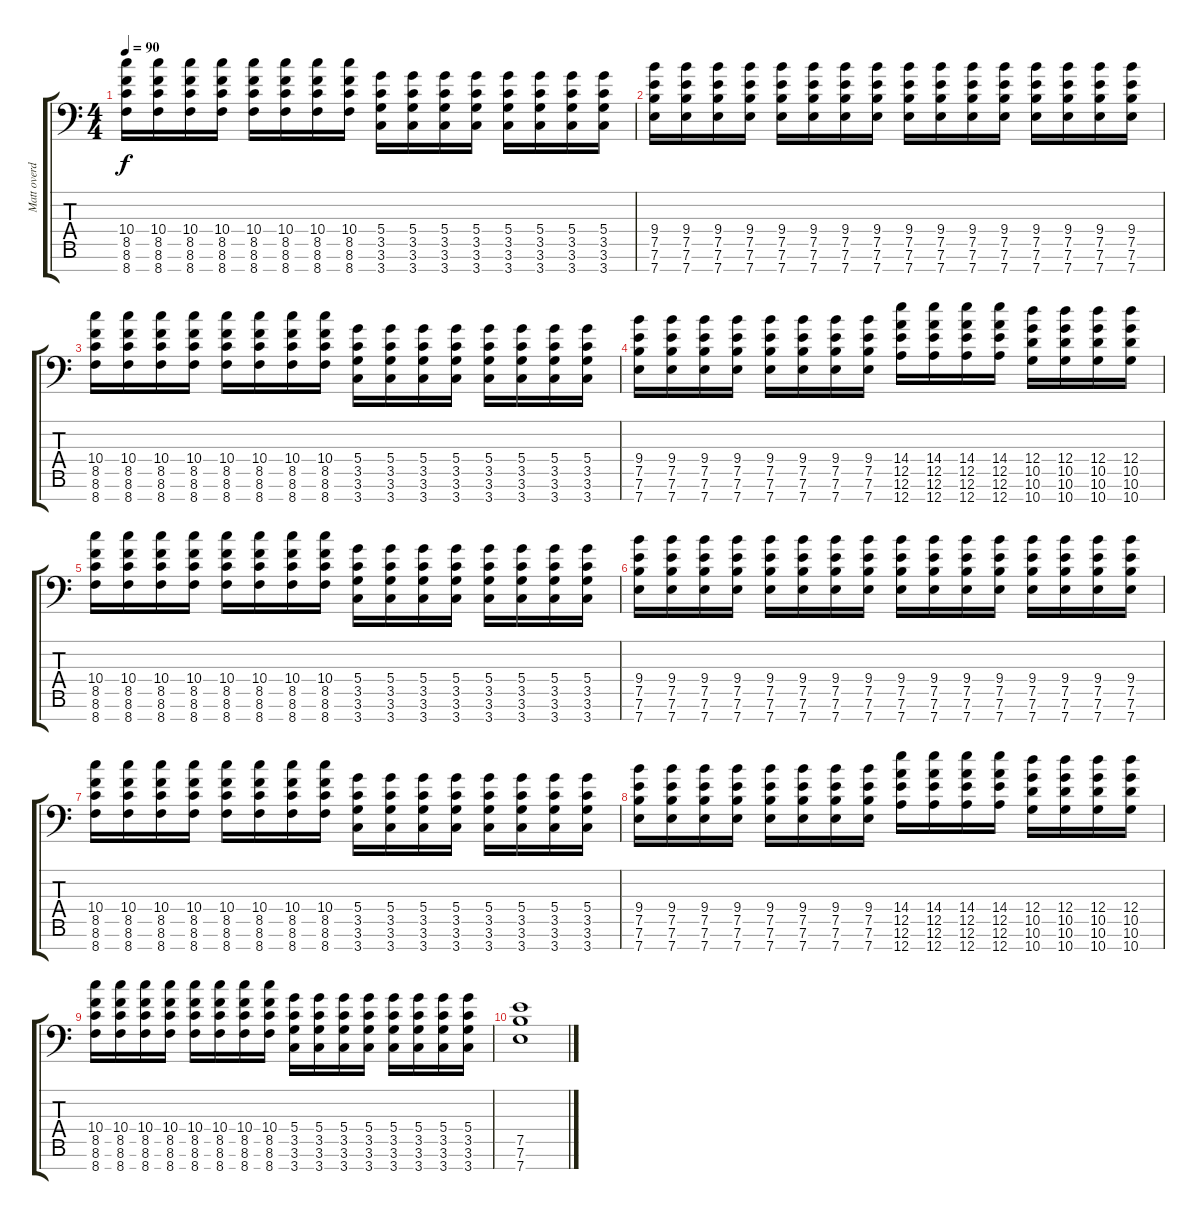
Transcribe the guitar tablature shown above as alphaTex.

\track ("Matt overdubs" "Matt overd") {instrument overdrivenguitar}
\staff {score tabs}
\tuning (E4 B3 G3 D3 A2 E2 A1) {hide}
\ts (4 4)
\tempo 90
\clef f4
\ks c
(10.4 8.5 8.6 8.7).16{dy f} (10.4 8.5 8.6 8.7).16 (10.4 8.5 8.6 8.7).16 (10.4 8.5 8.6 8.7).16 (10.4 8.5 8.6 8.7).16 (10.4 8.5 8.6 8.7).16 (10.4 8.5 8.6 8.7).16 (10.4 8.5 8.6 8.7).16 (5.4 3.5 3.6 3.7).16 (5.4 3.5 3.6 3.7).16 (5.4 3.5 3.6 3.7).16 (5.4 3.5 3.6 3.7).16 (5.4 3.5 3.6 3.7).16 (5.4 3.5 3.6 3.7).16 (5.4 3.5 3.6 3.7).16 (5.4 3.5 3.6 3.7).16 |
(9.4 7.5 7.6 7.7).16 (9.4 7.5 7.6 7.7).16 (9.4 7.5 7.6 7.7).16 (9.4 7.5 7.6 7.7).16 (9.4 7.5 7.6 7.7).16 (9.4 7.5 7.6 7.7).16 (9.4 7.5 7.6 7.7).16 (9.4 7.5 7.6 7.7).16 (9.4 7.5 7.6 7.7).16 (9.4 7.5 7.6 7.7).16 (9.4 7.5 7.6 7.7).16 (9.4 7.5 7.6 7.7).16 (9.4 7.5 7.6 7.7).16 (9.4 7.5 7.6 7.7).16 (9.4 7.5 7.6 7.7).16 (9.4 7.5 7.6 7.7).16 |
(10.4 8.5 8.6 8.7).16 (10.4 8.5 8.6 8.7).16 (10.4 8.5 8.6 8.7).16 (10.4 8.5 8.6 8.7).16 (10.4 8.5 8.6 8.7).16 (10.4 8.5 8.6 8.7).16 (10.4 8.5 8.6 8.7).16 (10.4 8.5 8.6 8.7).16 (5.4 3.5 3.6 3.7).16 (5.4 3.5 3.6 3.7).16 (5.4 3.5 3.6 3.7).16 (5.4 3.5 3.6 3.7).16 (5.4 3.5 3.6 3.7).16 (5.4 3.5 3.6 3.7).16 (5.4 3.5 3.6 3.7).16 (5.4 3.5 3.6 3.7).16 |
(9.4 7.5 7.6 7.7).16 (9.4 7.5 7.6 7.7).16 (9.4 7.5 7.6 7.7).16 (9.4 7.5 7.6 7.7).16 (9.4 7.5 7.6 7.7).16 (9.4 7.5 7.6 7.7).16 (9.4 7.5 7.6 7.7).16 (9.4 7.5 7.6 7.7).16 (14.4 12.5 12.6 12.7).16 (14.4 12.5 12.6 12.7).16 (14.4 12.5 12.6 12.7).16 (14.4 12.5 12.6 12.7).16 (12.4 10.5 10.6 10.7).16 (12.4 10.5 10.6 10.7).16 (12.4 10.5 10.6 10.7).16 (12.4 10.5 10.6 10.7).16 |
(10.4 8.5 8.6 8.7).16 (10.4 8.5 8.6 8.7).16 (10.4 8.5 8.6 8.7).16 (10.4 8.5 8.6 8.7).16 (10.4 8.5 8.6 8.7).16 (10.4 8.5 8.6 8.7).16 (10.4 8.5 8.6 8.7).16 (10.4 8.5 8.6 8.7).16 (5.4 3.5 3.6 3.7).16 (5.4 3.5 3.6 3.7).16 (5.4 3.5 3.6 3.7).16 (5.4 3.5 3.6 3.7).16 (5.4 3.5 3.6 3.7).16 (5.4 3.5 3.6 3.7).16 (5.4 3.5 3.6 3.7).16 (5.4 3.5 3.6 3.7).16 |
(9.4 7.5 7.6 7.7).16 (9.4 7.5 7.6 7.7).16 (9.4 7.5 7.6 7.7).16 (9.4 7.5 7.6 7.7).16 (9.4 7.5 7.6 7.7).16 (9.4 7.5 7.6 7.7).16 (9.4 7.5 7.6 7.7).16 (9.4 7.5 7.6 7.7).16 (9.4 7.5 7.6 7.7).16 (9.4 7.5 7.6 7.7).16 (9.4 7.5 7.6 7.7).16 (9.4 7.5 7.6 7.7).16 (9.4 7.5 7.6 7.7).16 (9.4 7.5 7.6 7.7).16 (9.4 7.5 7.6 7.7).16 (9.4 7.5 7.6 7.7).16 |
(10.4 8.5 8.6 8.7).16 (10.4 8.5 8.6 8.7).16 (10.4 8.5 8.6 8.7).16 (10.4 8.5 8.6 8.7).16 (10.4 8.5 8.6 8.7).16 (10.4 8.5 8.6 8.7).16 (10.4 8.5 8.6 8.7).16 (10.4 8.5 8.6 8.7).16 (5.4 3.5 3.6 3.7).16 (5.4 3.5 3.6 3.7).16 (5.4 3.5 3.6 3.7).16 (5.4 3.5 3.6 3.7).16 (5.4 3.5 3.6 3.7).16 (5.4 3.5 3.6 3.7).16 (5.4 3.5 3.6 3.7).16 (5.4 3.5 3.6 3.7).16 |
(9.4 7.5 7.6 7.7).16 (9.4 7.5 7.6 7.7).16 (9.4 7.5 7.6 7.7).16 (9.4 7.5 7.6 7.7).16 (9.4 7.5 7.6 7.7).16 (9.4 7.5 7.6 7.7).16 (9.4 7.5 7.6 7.7).16 (9.4 7.5 7.6 7.7).16 (14.4 12.5 12.6 12.7).16 (14.4 12.5 12.6 12.7).16 (14.4 12.5 12.6 12.7).16 (14.4 12.5 12.6 12.7).16 (12.4 10.5 10.6 10.7).16 (12.4 10.5 10.6 10.7).16 (12.4 10.5 10.6 10.7).16 (12.4 10.5 10.6 10.7).16 |
(10.4 8.5 8.6 8.7).16 (10.4 8.5 8.6 8.7).16 (10.4 8.5 8.6 8.7).16 (10.4 8.5 8.6 8.7).16 (10.4 8.5 8.6 8.7).16 (10.4 8.5 8.6 8.7).16 (10.4 8.5 8.6 8.7).16 (10.4 8.5 8.6 8.7).16 (5.4 3.5 3.6 3.7).16 (5.4 3.5 3.6 3.7).16 (5.4 3.5 3.6 3.7).16 (5.4 3.5 3.6 3.7).16 (5.4 3.5 3.6 3.7).16 (5.4 3.5 3.6 3.7).16 (5.4 3.5 3.6 3.7).16 (5.4 3.5 3.6 3.7).16 |
(7.5 7.6 7.7).1
